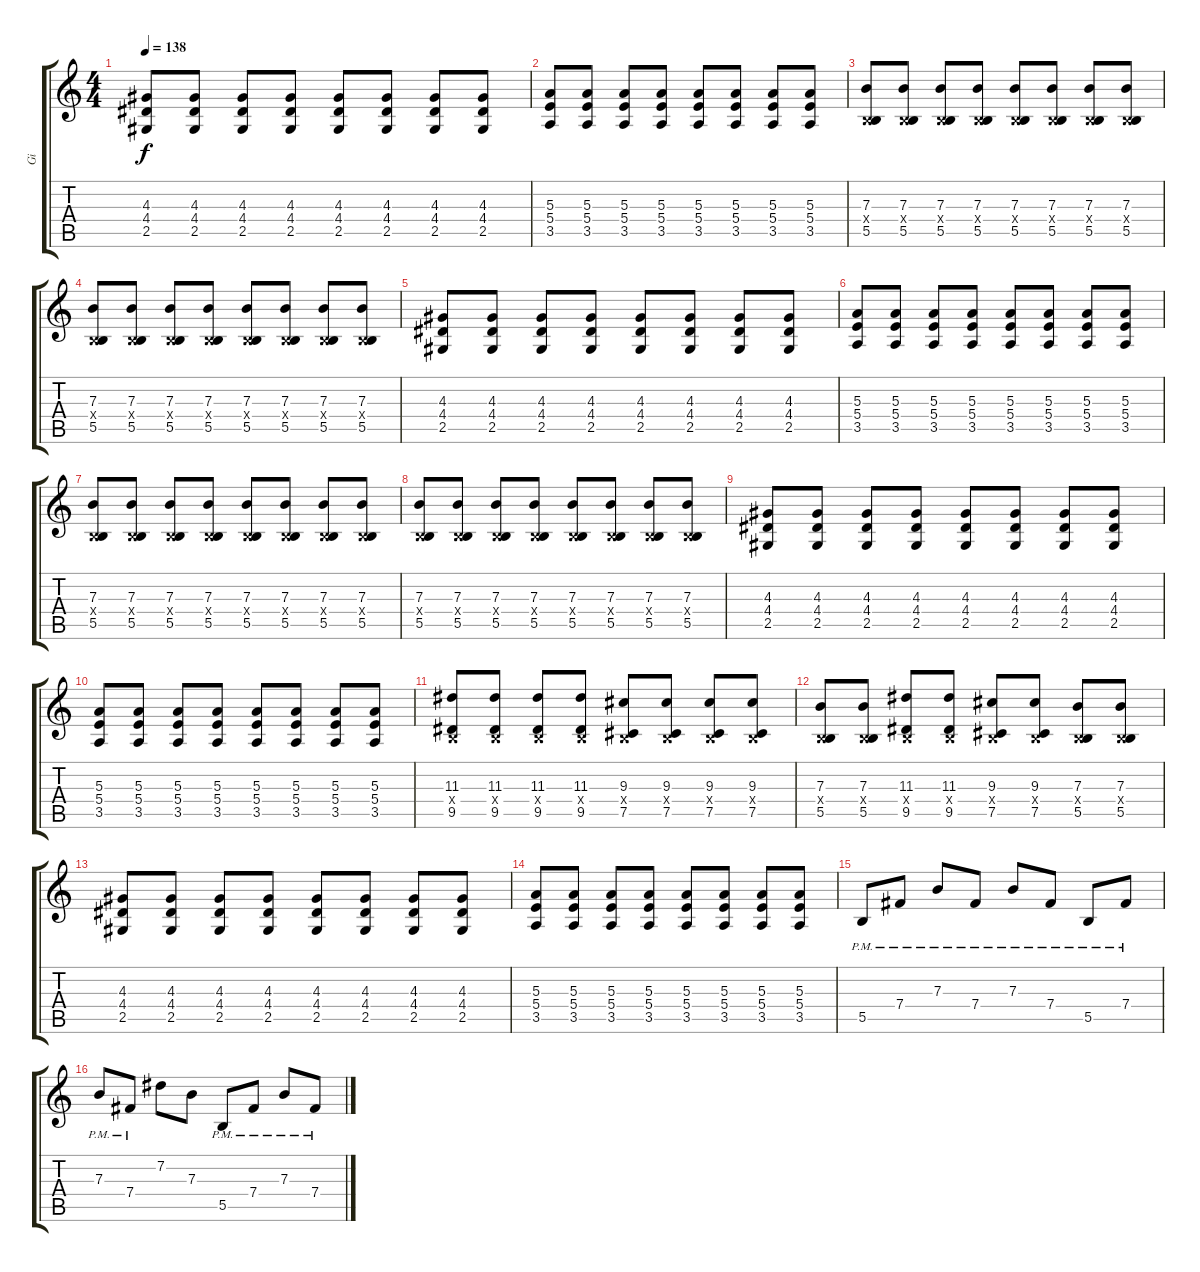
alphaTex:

\track ("Gi" "Gi") {instrument electricguitarjazz}
\staff {score tabs}
\tuning (Db4 Ab3 E3 B2 Gb2 B1) {hide}
\ts (4 4)
\tempo 138
\clef g2
\ks c
(4.3 4.4 2.5).8{dy f instrument distortionguitar} (4.3 4.4 2.5).8 (4.3 4.4 2.5).8 (4.3 4.4 2.5).8 (4.3 4.4 2.5).8 (4.3 4.4 2.5).8 (4.3 4.4 2.5).8 (4.3 4.4 2.5).8 |
(5.3 5.4 3.5).8 (5.3 5.4 3.5).8 (5.3 5.4 3.5).8 (5.3 5.4 3.5).8 (5.3 5.4 3.5).8 (5.3 5.4 3.5).8 (5.3 5.4 3.5).8 (5.3 5.4 3.5).8 |
(7.3 0.4{x} 5.5).8 (7.3 0.4{x} 5.5).8 (7.3 0.4{x} 5.5).8 (7.3 0.4{x} 5.5).8 (7.3 0.4{x} 5.5).8 (7.3 0.4{x} 5.5).8 (7.3 0.4{x} 5.5).8 (7.3 0.4{x} 5.5).8 |
(7.3 0.4{x} 5.5).8 (7.3 0.4{x} 5.5).8 (7.3 0.4{x} 5.5).8 (7.3 0.4{x} 5.5).8 (7.3 0.4{x} 5.5).8 (7.3 0.4{x} 5.5).8 (7.3 0.4{x} 5.5).8 (7.3 0.4{x} 5.5).8 |
(4.3 4.4 2.5).8 (4.3 4.4 2.5).8 (4.3 4.4 2.5).8 (4.3 4.4 2.5).8 (4.3 4.4 2.5).8 (4.3 4.4 2.5).8 (4.3 4.4 2.5).8 (4.3 4.4 2.5).8 |
(5.3 5.4 3.5).8 (5.3 5.4 3.5).8 (5.3 5.4 3.5).8 (5.3 5.4 3.5).8 (5.3 5.4 3.5).8 (5.3 5.4 3.5).8 (5.3 5.4 3.5).8 (5.3 5.4 3.5).8 |
(7.3 0.4{x} 5.5).8 (7.3 0.4{x} 5.5).8 (7.3 0.4{x} 5.5).8 (7.3 0.4{x} 5.5).8 (7.3 0.4{x} 5.5).8 (7.3 0.4{x} 5.5).8 (7.3 0.4{x} 5.5).8 (7.3 0.4{x} 5.5).8 |
(7.3 0.4{x} 5.5).8 (7.3 0.4{x} 5.5).8 (7.3 0.4{x} 5.5).8 (7.3 0.4{x} 5.5).8 (7.3 0.4{x} 5.5).8 (7.3 0.4{x} 5.5).8 (7.3 0.4{x} 5.5).8 (7.3 0.4{x} 5.5).8 |
(4.3 4.4 2.5).8 (4.3 4.4 2.5).8 (4.3 4.4 2.5).8 (4.3 4.4 2.5).8 (4.3 4.4 2.5).8 (4.3 4.4 2.5).8 (4.3 4.4 2.5).8 (4.3 4.4 2.5).8 |
(5.3 5.4 3.5).8 (5.3 5.4 3.5).8 (5.3 5.4 3.5).8 (5.3 5.4 3.5).8 (5.3 5.4 3.5).8 (5.3 5.4 3.5).8 (5.3 5.4 3.5).8 (5.3 5.4 3.5).8 |
(11.3 0.4{x} 9.5).8 (11.3 0.4{x} 9.5).8 (11.3 0.4{x} 9.5).8 (11.3 0.4{x} 9.5).8 (9.3 0.4{x} 7.5).8 (9.3 0.4{x} 7.5).8 (9.3 0.4{x} 7.5).8 (9.3 0.4{x} 7.5).8 |
(7.3 0.4{x} 5.5).8 (7.3 0.4{x} 5.5).8 (11.3 0.4{x} 9.5).8 (11.3 0.4{x} 9.5).8 (9.3 0.4{x} 7.5).8 (9.3 0.4{x} 7.5).8 (7.3 0.4{x} 5.5).8 (7.3 0.4{x} 5.5).8 |
(4.3 4.4 2.5).8 (4.3 4.4 2.5).8 (4.3 4.4 2.5).8 (4.3 4.4 2.5).8 (4.3 4.4 2.5).8 (4.3 4.4 2.5).8 (4.3 4.4 2.5).8 (4.3 4.4 2.5).8 |
(5.3 5.4 3.5).8 (5.3 5.4 3.5).8 (5.3 5.4 3.5).8 (5.3 5.4 3.5).8 (5.3 5.4 3.5).8 (5.3 5.4 3.5).8 (5.3 5.4 3.5).8 (5.3 5.4 3.5).8 |
5.5{pm}.8 7.4{pm}.8 7.3{pm}.8 7.4{pm}.8 7.3{pm}.8 7.4{pm}.8 5.5{pm}.8 7.4{pm}.8 |
7.3{pm}.8 7.4{pm}.8 7.2.8 7.3.8 5.5{pm}.8 7.4{pm}.8 7.3{pm}.8 7.4{pm}.8
